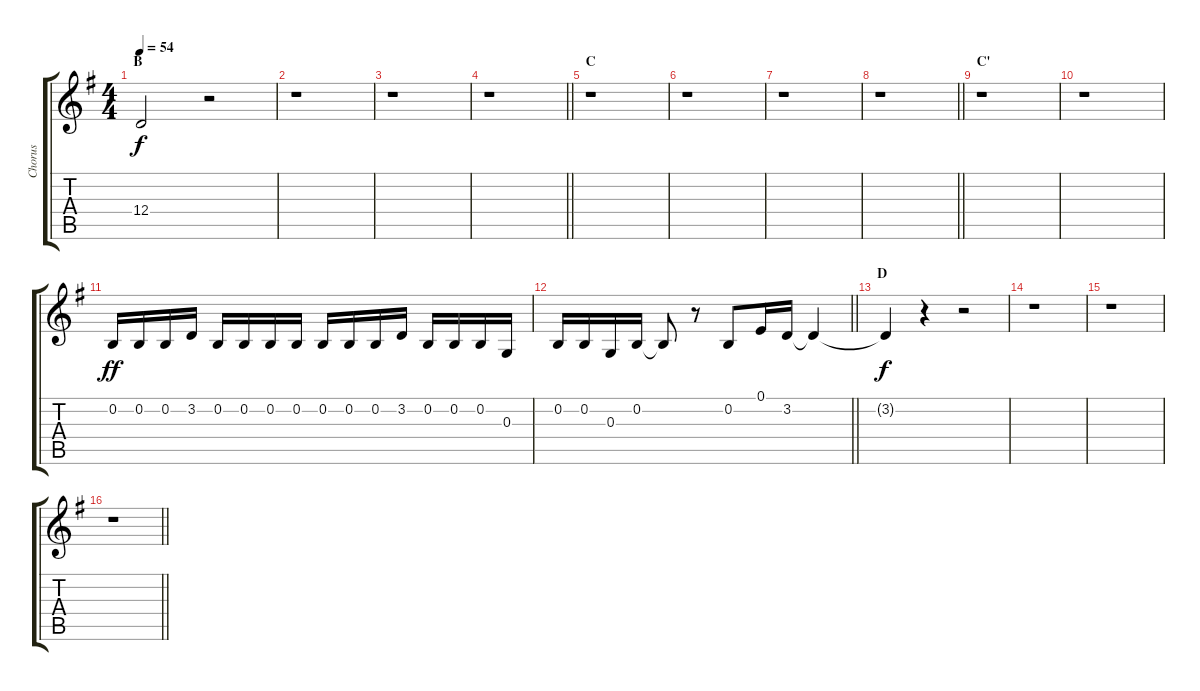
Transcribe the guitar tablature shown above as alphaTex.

\track ("Chorus" "Chorus") {instrument voiceoohs}
\staff {score tabs}
\tuning (E4 B3 G3 D3 A2 E2) {hide}
\ts (4 4)
\section ("" "B")
\tempo 54
\clef g2
\ks g
12.4{t}.2{dy f} r.2 |
r.1 |
r.1 |
\barLineRight lightlight
r.1 |
\section ("" "C")
r.1 |
r.1 |
r.1 |
\barLineRight lightlight
r.1 |
\section ("" "C'")
r.1 |
r.1 |
0.2.16{dy ff} 0.2.16 0.2.16 3.2.16 0.2.16 0.2.16 0.2.16 0.2.16 0.2.16 0.2.16 0.2.16 3.2.16 0.2.16 0.2.16 0.2.16 0.3.16 |
\barLineRight lightlight
0.2.16 0.2.16 0.3.16 0.2.16 0.2{t}.8 r.8 0.2.8 0.1.16 3.2.16 3.2{t}.4 |
\section ("" "D")
3.2{t}.4{dy f} r.4 r.2 |
r.1 |
r.1 |
\barLineRight lightlight
r.1
